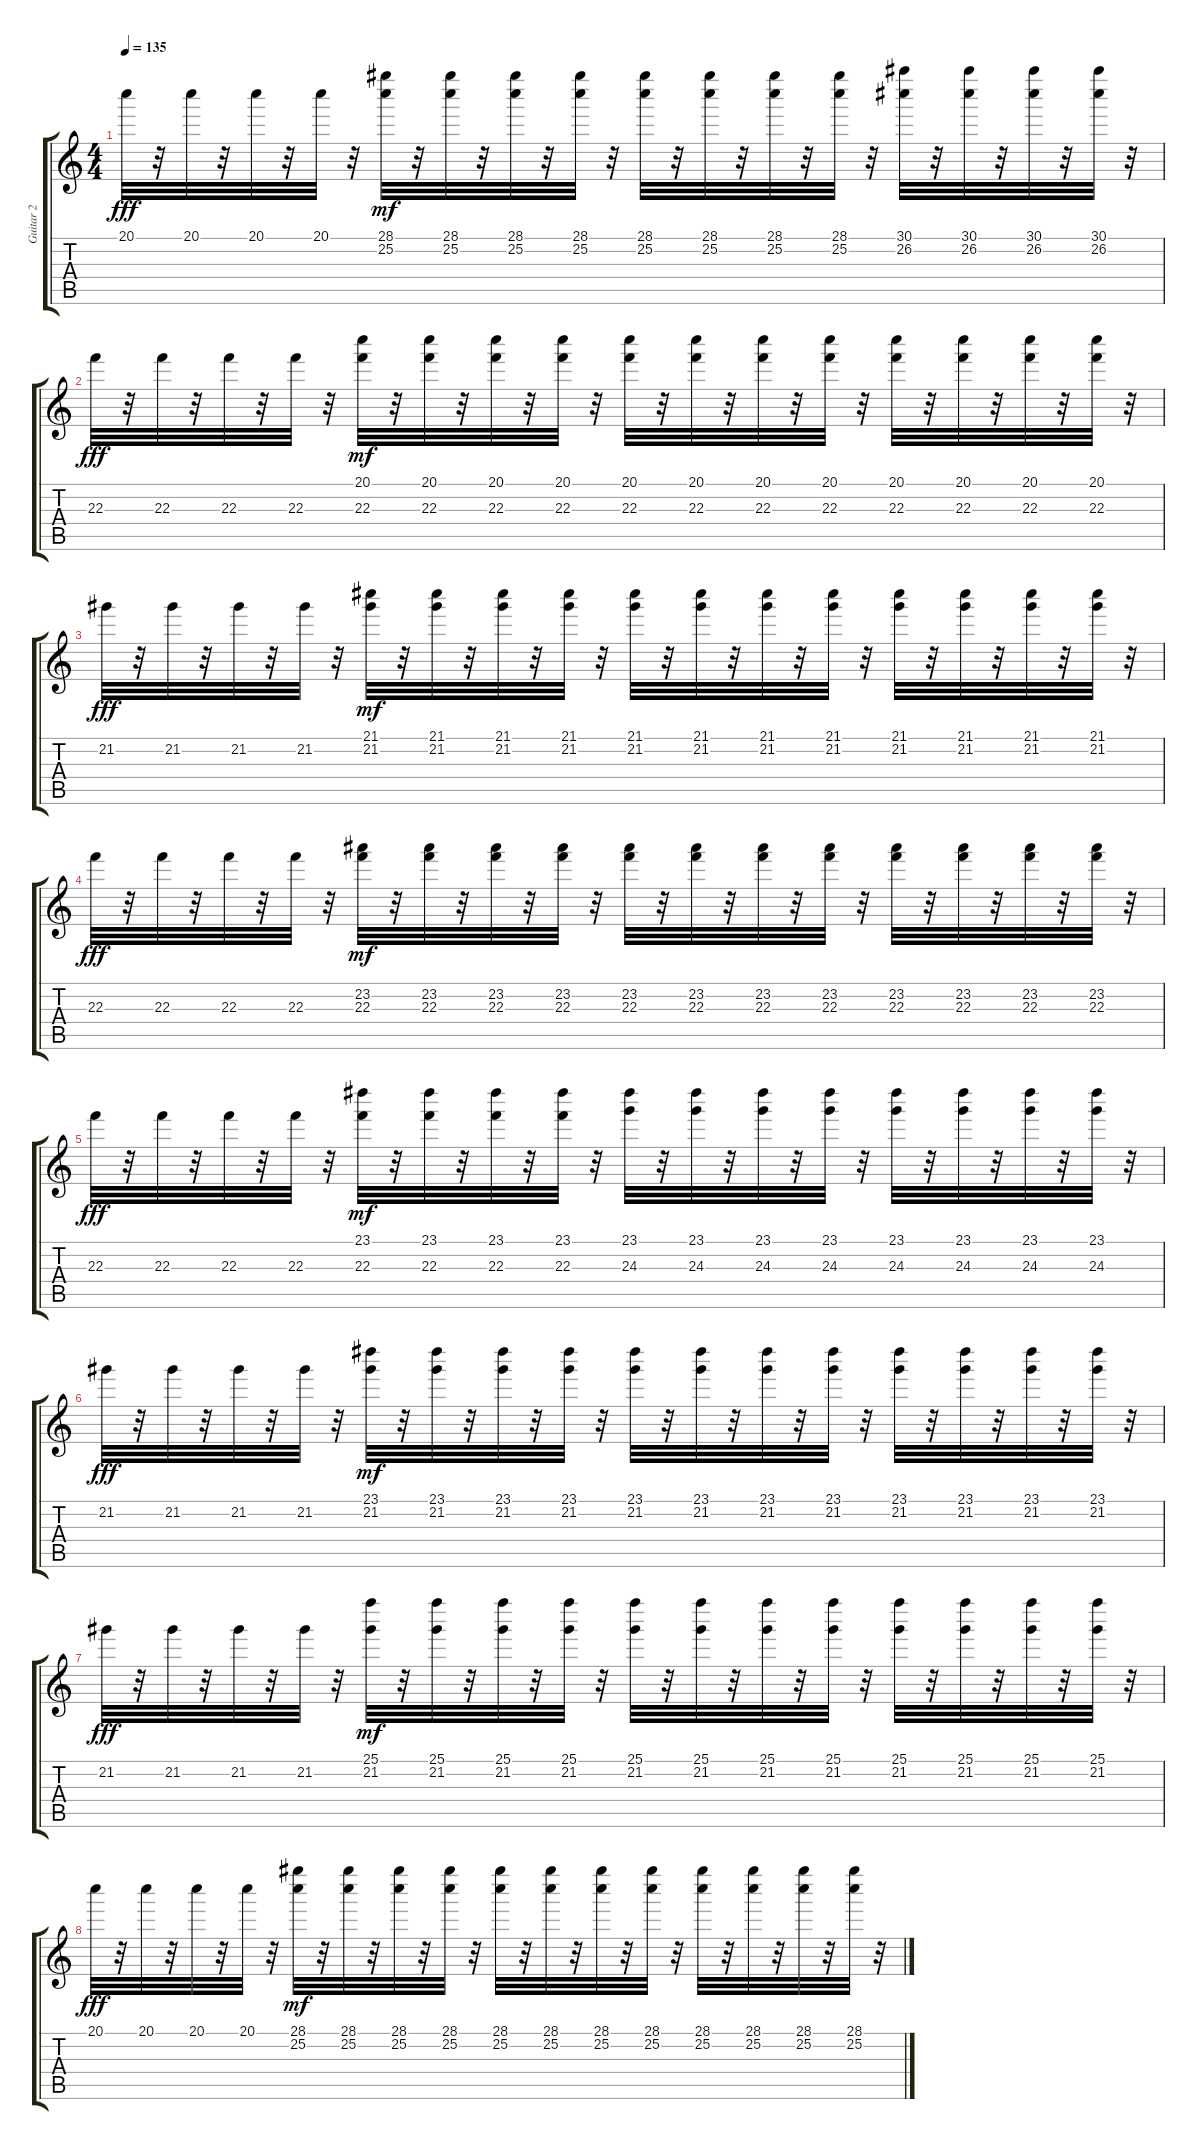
\track ("Guitar 2" "Guitar 2") {instrument overdrivenguitar}
\staff {score tabs}
\tuning (E4 B3 G3 D3 A2 E2) {hide}
\ts (4 4)
\tempo 135
\clef g2
\ks c
20.1.32{dy fff} r.32 20.1.32 r.32 20.1.32 r.32 20.1.32 r.32 (28.1 25.2).32{dy mf} r.32 (28.1 25.2).32 r.32 (28.1 25.2).32 r.32 (28.1 25.2).32 r.32 (28.1 25.2).32 r.32 (28.1 25.2).32 r.32 (28.1 25.2).32 r.32 (28.1 25.2).32 r.32 (30.1 26.2).32 r.32 (30.1 26.2).32 r.32 (30.1 26.2).32 r.32 (30.1 26.2).32 r.32 |
22.3.32{dy fff} r.32 22.3.32 r.32 22.3.32 r.32 22.3.32 r.32 (20.1 22.3).32{dy mf} r.32 (20.1 22.3).32 r.32 (20.1 22.3).32 r.32 (20.1 22.3).32 r.32 (20.1 22.3).32 r.32 (20.1 22.3).32 r.32 (20.1 22.3).32 r.32 (20.1 22.3).32 r.32 (20.1 22.3).32 r.32 (20.1 22.3).32 r.32 (20.1 22.3).32 r.32 (20.1 22.3).32 r.32 |
21.2.32{dy fff} r.32 21.2.32 r.32 21.2.32 r.32 21.2.32 r.32 (21.1 21.2).32{dy mf} r.32 (21.1 21.2).32 r.32 (21.1 21.2).32 r.32 (21.1 21.2).32 r.32 (21.1 21.2).32 r.32 (21.1 21.2).32 r.32 (21.1 21.2).32 r.32 (21.1 21.2).32 r.32 (21.1 21.2).32 r.32 (21.1 21.2).32 r.32 (21.1 21.2).32 r.32 (21.1 21.2).32 r.32 |
22.3.32{dy fff} r.32 22.3.32 r.32 22.3.32 r.32 22.3.32 r.32 (23.2 22.3).32{dy mf} r.32 (23.2 22.3).32 r.32 (23.2 22.3).32 r.32 (23.2 22.3).32 r.32 (23.2 22.3).32 r.32 (23.2 22.3).32 r.32 (23.2 22.3).32 r.32 (23.2 22.3).32 r.32 (23.2 22.3).32 r.32 (23.2 22.3).32 r.32 (23.2 22.3).32 r.32 (23.2 22.3).32 r.32 |
22.3.32{dy fff} r.32 22.3.32 r.32 22.3.32 r.32 22.3.32 r.32 (23.1 22.3).32{dy mf} r.32 (23.1 22.3).32 r.32 (23.1 22.3).32 r.32 (23.1 22.3).32 r.32 (23.1 24.3).32 r.32 (23.1 24.3).32 r.32 (23.1 24.3).32 r.32 (23.1 24.3).32 r.32 (23.1 24.3).32 r.32 (23.1 24.3).32 r.32 (23.1 24.3).32 r.32 (23.1 24.3).32 r.32 |
21.2.32{dy fff} r.32 21.2.32 r.32 21.2.32 r.32 21.2.32 r.32 (23.1 21.2).32{dy mf} r.32 (23.1 21.2).32 r.32 (23.1 21.2).32 r.32 (23.1 21.2).32 r.32 (23.1 21.2).32 r.32 (23.1 21.2).32 r.32 (23.1 21.2).32 r.32 (23.1 21.2).32 r.32 (23.1 21.2).32 r.32 (23.1 21.2).32 r.32 (23.1 21.2).32 r.32 (23.1 21.2).32 r.32 |
21.2.32{dy fff} r.32 21.2.32 r.32 21.2.32 r.32 21.2.32 r.32 (25.1 21.2).32{dy mf} r.32 (25.1 21.2).32 r.32 (25.1 21.2).32 r.32 (25.1 21.2).32 r.32 (25.1 21.2).32 r.32 (25.1 21.2).32 r.32 (25.1 21.2).32 r.32 (25.1 21.2).32 r.32 (25.1 21.2).32 r.32 (25.1 21.2).32 r.32 (25.1 21.2).32 r.32 (25.1 21.2).32 r.32 |
20.1.32{dy fff} r.32 20.1.32 r.32 20.1.32 r.32 20.1.32 r.32 (28.1 25.2).32{dy mf} r.32 (28.1 25.2).32 r.32 (28.1 25.2).32 r.32 (28.1 25.2).32 r.32 (28.1 25.2).32 r.32 (28.1 25.2).32 r.32 (28.1 25.2).32 r.32 (28.1 25.2).32 r.32 (28.1 25.2).32 r.32 (28.1 25.2).32 r.32 (28.1 25.2).32 r.32 (28.1 25.2).32 r.32
